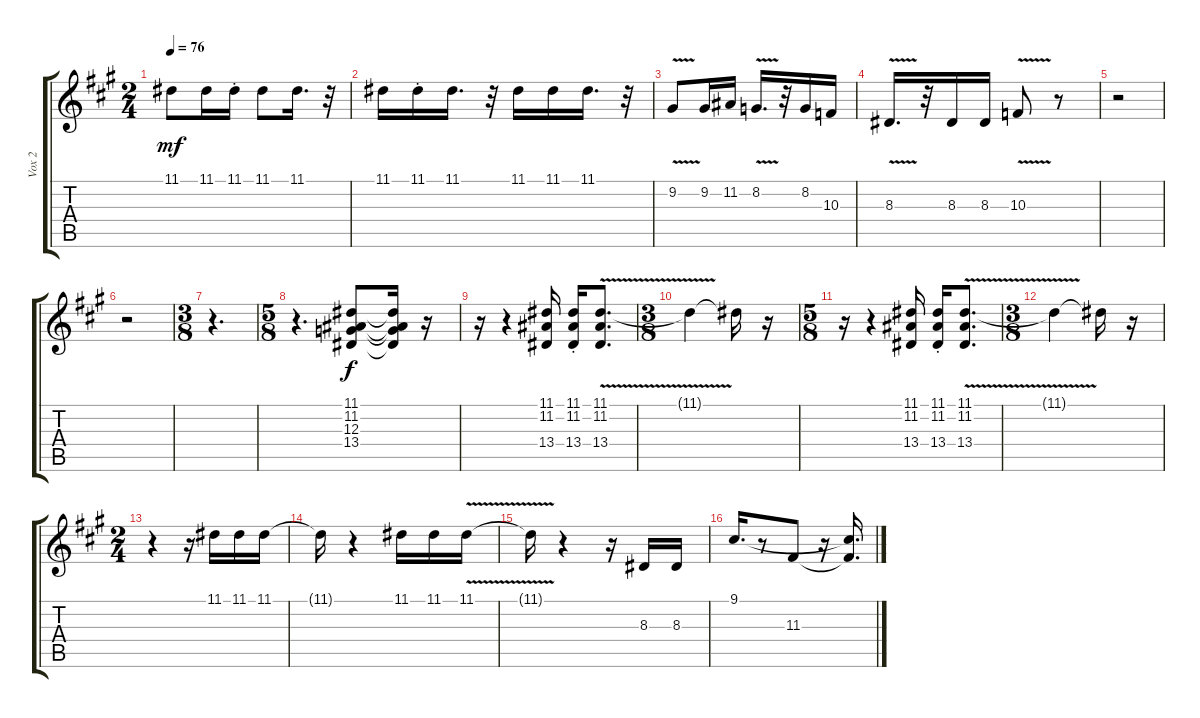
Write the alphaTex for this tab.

\track ("Vox 2" "Vox 2") {instrument sopranosax}
\staff {score tabs}
\tuning (E4 B3 G3 D3 A2 E2) {hide}
\ts (2 4)
\tempo 76
\clef g2
\ks a
11.1.8{dy mf} 11.1.16 11.1{st}.16 11.1.8 11.1.16{d} r.32 |
11.1.16 11.1{st}.16 11.1.16{d} r.32 11.1.16 11.1.16 11.1.16{d} r.32 |
9.2{v}.8 9.2.16 11.2.16 8.2{v}.16{d} r.32 8.2.16 10.3.16 |
8.3{v}.16{d} r.32 8.3.16 8.3.16 10.3{v}.8 r.8 |
r.2 |
r.2 |
\ts (3 8)
r.4{d} |
\ts (5 8)
r.4{d} (11.1 11.2 12.3 13.4).8{dy f} (11.1{t} 11.2{t} 12.3{t} 13.4{t}).16 r.16 |
r.16 r.4 (11.1 11.2 13.4).16 (11.1{st} 11.2 13.4).16 (11.1{v} 11.2 13.4).8{d} |
\ts (3 8)
11.1{t}.4 11.1{t}.16 r.16 |
\ts (5 8)
r.16 r.4 (11.1 11.2 13.4).16 (11.1{st} 11.2 13.4).16 (11.1{v} 11.2 13.4).8{d} |
\ts (3 8)
11.1{t}.4 11.1{t}.16 r.16 |
\ts (2 4)
r.4 r.16 11.1.16 11.1.16 11.1.16 |
11.1{t}.16 r.4 11.1.16 11.1.16 11.1{v}.16 |
11.1{t}.16 r.4 r.16 8.3.16 8.3.16 |
9.1.16{d} r.8 11.3.8 r.16 (9.1{t} 11.3{t}).16{d}
